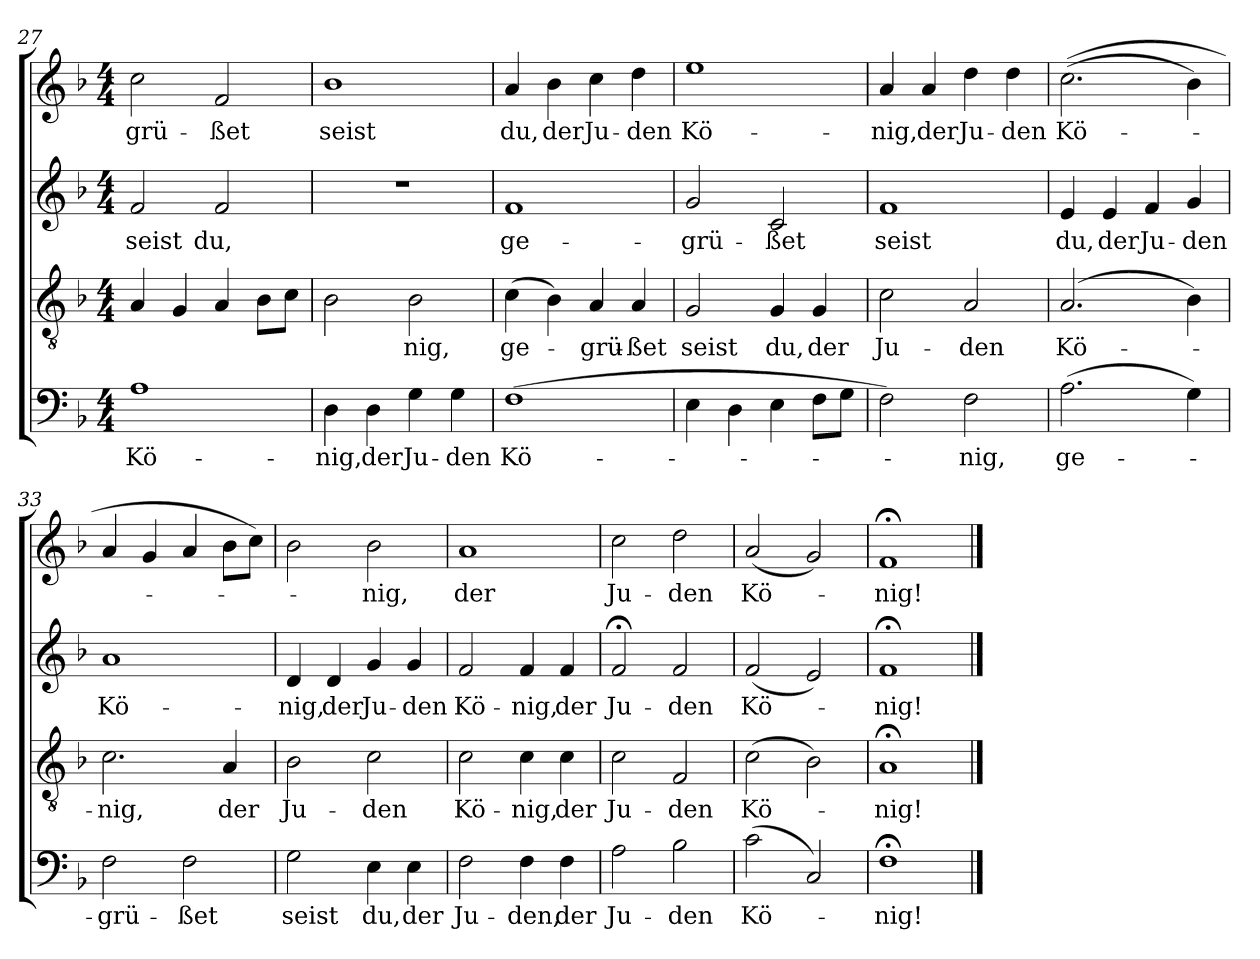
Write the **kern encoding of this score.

**kern	**text	**kern	**text	**kern	**text	**kern	**text
*part4	*part4	*part3	*part3	*part2	*part2	*part1	*part1
*staff4	*staff4	*staff3	*staff3	*staff2	*staff2	*staff1	*staff1
*clefF4	*	*clefGv2	*	*clefG2	*	*clefG2	*
*k[b-]	*	*k[b-]	*	*k[b-]	*	*k[b-]	*
*F:	*	*F:	*	*F:	*	*F:	*
*M4/4	*	*M4/4	*	*M4/4	*	*M4/4	*
=27	=27	=27	=27	=27	=27	=27	=27
!	!LO:LY:b	!	!	!	!LO:LY:b	!	!LO:LY:b
1A	Kö-	4A/	.	2f/	seist	2cc\	-grü-
.	.	4G/	.	.	.	.	.
!	!	!	!	!	!LO:LY:b	!	!LO:LY:b
.	.	4A/	.	2f/	du,	2f/	-ßet
.	.	8B-\L	.	.	.	.	.
.	.	8c\J	.	.	.	.	.
=28	=28	=28	=28	=28	=28	=28	=28
!	!LO:LY:b	!	!	!	!	!	!LO:LY:b
4D\	-nig,	2B-\	.	1r	.	1b-	seist
!	!LO:LY:b	!	!	!	!	!	!
4D\	der	.	.	.	.	.	.
!	!LO:LY:b	!	!LO:LY:b	!	!	!	!
4G\	Ju-	2B-\	nig,	.	.	.	.
!	!LO:LY:b	!	!	!	!	!	!
4G\	-den	.	.	.	.	.	.
!!LO:LB:g=z
=29	=29	=29	=29	=29	=29	=29	=29
!	!LO:LY:b	!	!LO:LY:b	!	!LO:LY:b	!	!LO:LY:b
(>1F	Kö-	(>4c\	ge-	1f	ge-	4a/	du,
!	!	!	!	!	!	!	!LO:LY:b
.	.	4B-\)	.	.	.	4b-\	der
!	!	!	!LO:LY:b	!	!	!	!LO:LY:b
.	.	4A/	-grü-	.	.	4cc\	Ju-
!	!	!	!LO:LY:b	!	!	!	!LO:LY:b
.	.	4A/	-ßet	.	.	4dd\	-den
=30	=30	=30	=30	=30	=30	=30	=30
!	!	!	!LO:LY:b	!	!LO:LY:b	!	!LO:LY:b
4E\	.	2G/	seist	2g/	-grü-	1ee	Kö-
4D\	.	.	.	.	.	.	.
!	!	!	!LO:LY:b	!	!LO:LY:b	!	!
4E\	.	4G/	du,	2c/	-ßet	.	.
!	!	!	!LO:LY:b	!	!	!	!
8F\L	.	4G/	der	.	.	.	.
8G\J	.	.	.	.	.	.	.
=31	=31	=31	=31	=31	=31	=31	=31
!	!	!	!LO:LY:b	!	!LO:LY:b	!	!LO:LY:b
2F\)	.	2c\	Ju-	1f	seist	4a/	-nig,
!	!	!	!	!	!	!	!LO:LY:b
.	.	.	.	.	.	4a/	der
!	!LO:LY:b	!	!LO:LY:b	!	!	!	!LO:LY:b
2F\	-nig,	2A/	-den	.	.	4dd\	Ju-
!	!	!	!	!	!	!	!LO:LY:b
.	.	.	.	.	.	4dd\	-den
=32	=32	=32	=32	=32	=32	=32	=32
!	!LO:LY:b	!	!LO:LY:b	!	!LO:LY:b	!	!LO:LY:b
(>2.A\	ge-	(<2.A/	Kö-	4e/	du,	(>(>2.cc\	Kö-
!	!	!	!	!	!LO:LY:b	!	!
.	.	.	.	4e/	der	.	.
!	!	!	!	!	!LO:LY:b	!	!
.	.	.	.	4f/	Ju-	.	.
!	!	!	!	!	!LO:LY:b	!	!
4G\)	.	4B-\)	.	4g/	-den	4b-\)	.
=33	=33	=33	=33	=33	=33	=33	=33
!	!LO:LY:b	!	!LO:LY:b	!	!LO:LY:b	!	!
2F\	-grü-	2.c\	-nig,	1a	Kö-	4a/	.
.	.	.	.	.	.	4g/	.
!	!LO:LY:b	!	!	!	!	!	!
2F\	-ßet	.	.	.	.	4a/	.
!	!	!	!LO:LY:b	!	!	!	!
.	.	4A/	der	.	.	8b-\L	.
.	.	.	.	.	.	8cc\J)	.
!!LO:PB:g=z
=34	=34	=34	=34	=34	=34	=34	=34
!	!LO:LY:b	!	!LO:LY:b	!	!LO:LY:b	!	!
2G\	seist	2B-\	Ju-	4d/	-nig,	2b-\	.
!	!	!	!	!	!LO:LY:b	!	!
.	.	.	.	4d/	der	.	.
!	!LO:LY:b	!	!LO:LY:b	!	!LO:LY:b	!	!LO:LY:b
4E\	du,	2c\	-den	4g/	Ju-	2b-\	-nig,
!	!LO:LY:b	!	!	!	!LO:LY:b	!	!
4E\	der	.	.	4g/	-den	.	.
=35	=35	=35	=35	=35	=35	=35	=35
!	!LO:LY:b	!	!LO:LY:b	!	!LO:LY:b	!	!LO:LY:b
2F\	Ju-	2c\	Kö-	2f/	Kö-	1a	der
!	!LO:LY:b	!	!LO:LY:b	!	!LO:LY:b	!	!
4F\	-den,	4c\	-nig,	4f/	-nig,	.	.
!	!LO:LY:b	!	!LO:LY:b	!	!LO:LY:b	!	!
4F\	der	4c\	der	4f/	der	.	.
=36	=36	=36	=36	=36	=36	=36	=36
!	!LO:LY:b	!	!LO:LY:b	!	!LO:LY:b	!	!LO:LY:b
2A\	Ju-	2c\	Ju-	2f;/	Ju-	2cc\	Ju-
!	!LO:LY:b	!	!LO:LY:b	!	!LO:LY:b	!	!LO:LY:b
2B-\	-den	2F/	-den	2f/	-den	2dd\	-den
=37	=37	=37	=37	=37	=37	=37	=37
!	!LO:LY:b	!	!LO:LY:b	!	!LO:LY:b	!	!LO:LY:b
(>2c\	Kö-	(>2c\	Kö-	(<2f/	Kö-	(<2a/	Kö-
2C/)	.	2B-\)	.	2e/)	.	2g/)	.
=38	=38	=38	=38	=38	=38	=38	=38
!	!LO:LY:b	!	!LO:LY:b	!	!LO:LY:b	!	!LO:LY:b
1F;<	-nig!	1A;	-nig!	1f;	-nig!	1f;	-nig!
==	==	==	==	==	==	==	==
*-	*-	*-	*-	*-	*-	*-	*-
